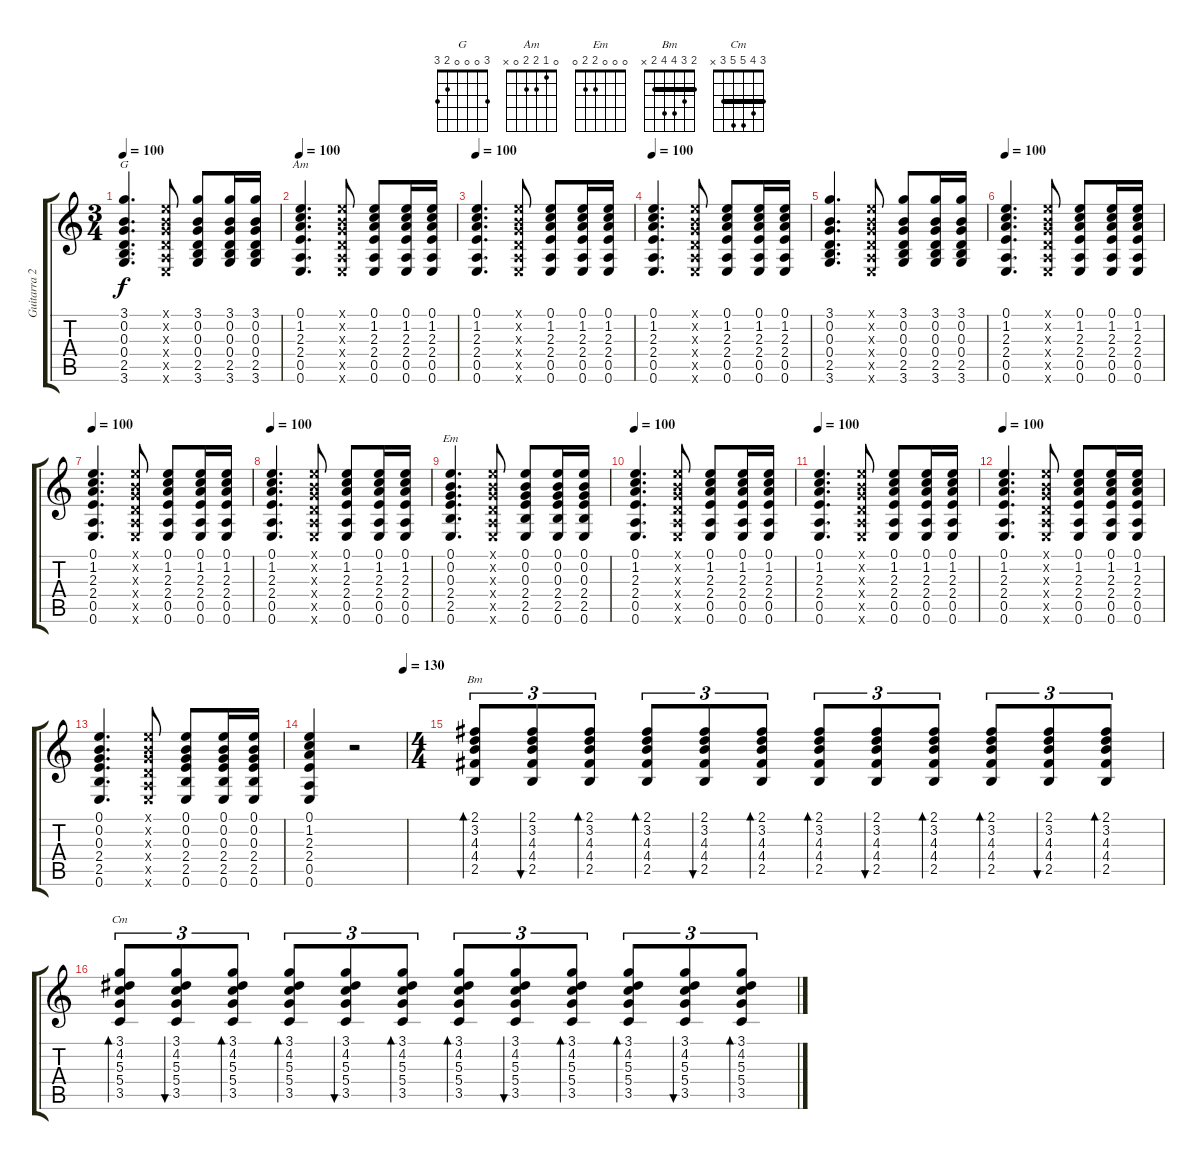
\track ("Guitarra 2" "Guitarra 2") {instrument acousticguitarnylon}
\staff {score tabs}
\tuning (E4 B3 G3 D3 A2 E2) {hide}
\chord ("G" 3 0 0 0 2 3)
\chord ("Am" 0 1 2 2 0 x)
\chord ("Em" 0 0 0 2 2 0)
\chord ("Bm" 2 3 4 4 2 x) {barre 2}
\chord ("Cm" 3 4 5 5 3 x) {barre 3}
\ts (3 4)
\tempo 100
\clef g2
\ks c
(3.1 0.2 0.3 0.4 2.5 3.6).4{d ch "G" dy f} (0.1{x} 0.2{x} 0.3{x} 0.4{x} 0.5{x} 0.6{x}).8 (3.1 0.2 0.3 0.4 2.5 3.6).8 (3.1 0.2 0.3 0.4 2.5 3.6).16 (3.1 0.2 0.3 0.4 2.5 3.6).16 |
\tempo 100
(0.1 1.2 2.3 2.4 0.5 0.6).4{d ch "Am"} (0.1{x} 0.2{x} 0.3{x} 0.4{x} 0.5{x} 0.6{x}).8 (0.1 1.2 2.3 2.4 0.5 0.6).8 (0.1 1.2 2.3 2.4 0.5 0.6).16 (0.1 1.2 2.3 2.4 0.5 0.6).16 |
\tempo 100
(0.1 1.2 2.3 2.4 0.5 0.6).4{d} (0.1{x} 0.2{x} 0.3{x} 0.4{x} 0.5{x} 0.6{x}).8 (0.1 1.2 2.3 2.4 0.5 0.6).8 (0.1 1.2 2.3 2.4 0.5 0.6).16 (0.1 1.2 2.3 2.4 0.5 0.6).16 |
\tempo 100
(0.1 1.2 2.3 2.4 0.5 0.6).4{d} (0.1{x} 0.2{x} 0.3{x} 0.4{x} 0.5{x} 0.6{x}).8 (0.1 1.2 2.3 2.4 0.5 0.6).8 (0.1 1.2 2.3 2.4 0.5 0.6).16 (0.1 1.2 2.3 2.4 0.5 0.6).16 |
(3.1 0.2 0.3 0.4 2.5 3.6).4{d} (0.1{x} 0.2{x} 0.3{x} 0.4{x} 0.5{x} 0.6{x}).8 (3.1 0.2 0.3 0.4 2.5 3.6).8 (3.1 0.2 0.3 0.4 2.5 3.6).16 (3.1 0.2 0.3 0.4 2.5 3.6).16 |
\tempo 100
(0.1 1.2 2.3 2.4 0.5 0.6).4{d} (0.1{x} 0.2{x} 0.3{x} 0.4{x} 0.5{x} 0.6{x}).8 (0.1 1.2 2.3 2.4 0.5 0.6).8 (0.1 1.2 2.3 2.4 0.5 0.6).16 (0.1 1.2 2.3 2.4 0.5 0.6).16 |
\tempo 100
(0.1 1.2 2.3 2.4 0.5 0.6).4{d} (0.1{x} 0.2{x} 0.3{x} 0.4{x} 0.5{x} 0.6{x}).8 (0.1 1.2 2.3 2.4 0.5 0.6).8 (0.1 1.2 2.3 2.4 0.5 0.6).16 (0.1 1.2 2.3 2.4 0.5 0.6).16 |
\tempo 100
(0.1 1.2 2.3 2.4 0.5 0.6).4{d} (0.1{x} 0.2{x} 0.3{x} 0.4{x} 0.5{x} 0.6{x}).8 (0.1 1.2 2.3 2.4 0.5 0.6).8 (0.1 1.2 2.3 2.4 0.5 0.6).16 (0.1 1.2 2.3 2.4 0.5 0.6).16 |
(0.1 0.2 0.3 2.4 2.5 0.6).4{d ch "Em"} (0.1{x} 0.2{x} 0.3{x} 0.4{x} 0.5{x} 0.6{x}).8 (0.1 0.2 0.3 2.4 2.5 0.6).8 (0.1 0.2 0.3 2.4 2.5 0.6).16 (0.1 0.2 0.3 2.4 2.5 0.6).16 |
\tempo 100
(0.1 1.2 2.3 2.4 0.5 0.6).4{d} (0.1{x} 0.2{x} 0.3{x} 0.4{x} 0.5{x} 0.6{x}).8 (0.1 1.2 2.3 2.4 0.5 0.6).8 (0.1 1.2 2.3 2.4 0.5 0.6).16 (0.1 1.2 2.3 2.4 0.5 0.6).16 |
\tempo 100
(0.1 1.2 2.3 2.4 0.5 0.6).4{d} (0.1{x} 0.2{x} 0.3{x} 0.4{x} 0.5{x} 0.6{x}).8 (0.1 1.2 2.3 2.4 0.5 0.6).8 (0.1 1.2 2.3 2.4 0.5 0.6).16 (0.1 1.2 2.3 2.4 0.5 0.6).16 |
\tempo 100
(0.1 1.2 2.3 2.4 0.5 0.6).4{d} (0.1{x} 0.2{x} 0.3{x} 0.4{x} 0.5{x} 0.6{x}).8 (0.1 1.2 2.3 2.4 0.5 0.6).8 (0.1 1.2 2.3 2.4 0.5 0.6).16 (0.1 1.2 2.3 2.4 0.5 0.6).16 |
(0.1 0.2 0.3 2.4 2.5 0.6).4{d} (0.1{x} 0.2{x} 0.3{x} 0.4{x} 0.5{x} 0.6{x}).8 (0.1 0.2 0.3 2.4 2.5 0.6).8 (0.1 0.2 0.3 2.4 2.5 0.6).16 (0.1 0.2 0.3 2.4 2.5 0.6).16 |
\tempo (130 0.9791666666666666)
(0.1 1.2 2.3 2.4 0.5 0.6).4 r.2 |
\ts (4 4)
(2.1 3.2 4.3 4.4 2.5).8{tu (3 2) bd 30 ch "Bm"} (2.1 3.2 4.3 4.4 2.5).8{tu (3 2) bu 30} (2.1 3.2 4.3 4.4 2.5).8{tu (3 2) bd 30} (2.1 3.2 4.3 4.4 2.5).8{tu (3 2) bd 30} (2.1 3.2 4.3 4.4 2.5).8{tu (3 2) bu 30} (2.1 3.2 4.3 4.4 2.5).8{tu (3 2) bd 30} (2.1 3.2 4.3 4.4 2.5).8{tu (3 2) bd 30} (2.1 3.2 4.3 4.4 2.5).8{tu (3 2) bu 30} (2.1 3.2 4.3 4.4 2.5).8{tu (3 2) bd 30} (2.1 3.2 4.3 4.4 2.5).8{tu (3 2) bd 30} (2.1 3.2 4.3 4.4 2.5).8{tu (3 2) bu 30} (2.1 3.2 4.3 4.4 2.5).8{tu (3 2) bd 30} |
(3.1 4.2 5.3 5.4 3.5).8{tu (3 2) bd 30 ch "Cm"} (3.1 4.2 5.3 5.4 3.5).8{tu (3 2) bu 30} (3.1 4.2 5.3 5.4 3.5).8{tu (3 2) bd 30} (3.1 4.2 5.3 5.4 3.5).8{tu (3 2) bd 30} (3.1 4.2 5.3 5.4 3.5).8{tu (3 2) bu 30} (3.1 4.2 5.3 5.4 3.5).8{tu (3 2) bd 30} (3.1 4.2 5.3 5.4 3.5).8{tu (3 2) bd 30} (3.1 4.2 5.3 5.4 3.5).8{tu (3 2) bu 30} (3.1 4.2 5.3 5.4 3.5).8{tu (3 2) bd 30} (3.1 4.2 5.3 5.4 3.5).8{tu (3 2) bd 30} (3.1 4.2 5.3 5.4 3.5).8{tu (3 2) bu 30} (3.1 4.2 5.3 5.4 3.5).8{tu (3 2) bd 30}
